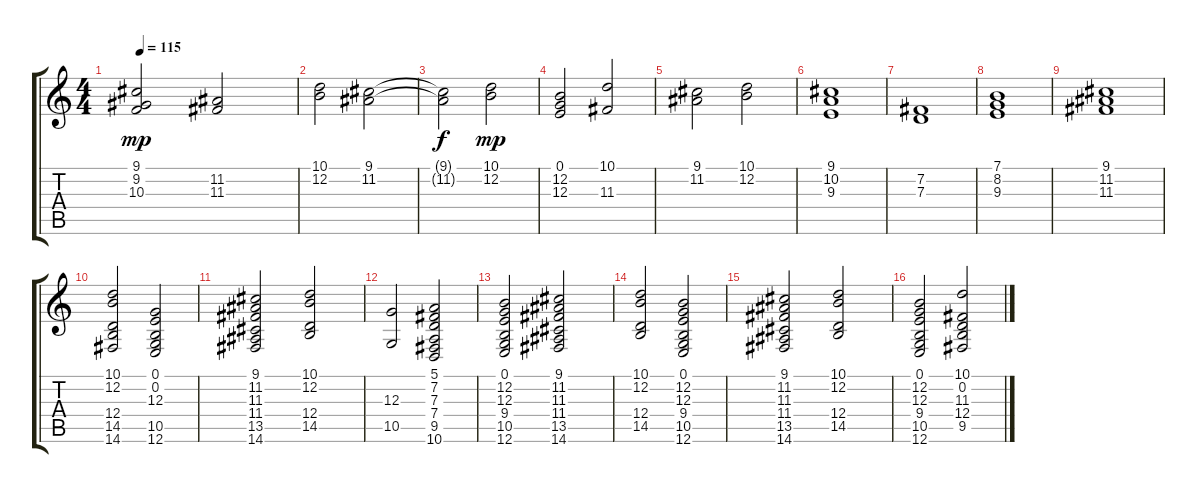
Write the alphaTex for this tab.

\track "" {instrument violin}
\staff {score tabs}
\tuning (E4 B3 G3 D3 A2 E2) {hide}
\ts (4 4)
\tempo 115
\clef g2
\ks c
(9.1 9.2 10.3).2{dy mp} (11.2 11.3).2 |
(10.1 12.2).2 (9.1 11.2).2 |
(9.1{t} 11.2{t}).2{dy f} (10.1 12.2).2{dy mp} |
(0.1 12.2 12.3).2 (10.1 11.3).2 |
(9.1 11.2).2 (10.1 12.2).2 |
(9.1 10.2 9.3).1 |
(7.2 7.3).1 |
(7.1 8.2 9.3).1 |
(9.1 11.2 11.3).1 |
(10.1 12.2 12.4 14.5 14.6).2 (0.1 0.2 12.3 10.5 12.6).2 |
(9.1 11.2 11.3 11.4 13.5 14.6).2 (10.1 12.2 12.4 14.5).2 |
(12.3 10.5).2 (5.1 7.2 7.3 7.4 9.5 10.6).2 |
(0.1 12.2 12.3 9.4 10.5 12.6).2 (9.1 11.2 11.3 11.4 13.5 14.6).2 |
(10.1 12.2 12.4 14.5).2 (0.1 12.2 12.3 9.4 10.5 12.6).2 |
(9.1 11.2 11.3 11.4 13.5 14.6).2 (10.1 12.2 12.4 14.5).2 |
(0.1 12.2 12.3 9.4 10.5 12.6).2 (10.1 0.2 11.3 12.4 9.5).2
